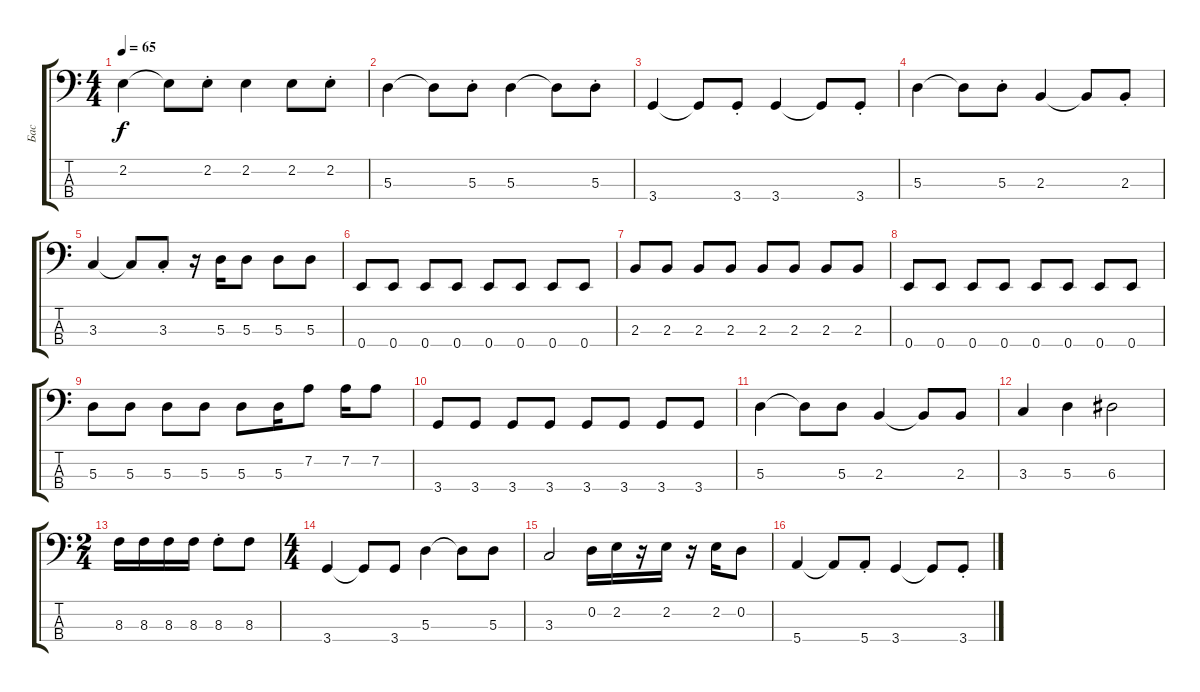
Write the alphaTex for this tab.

\track (" Бас" " Бас") {instrument electricbassfinger}
\staff {score tabs}
\tuning (G2 D2 A1 E1) {hide}
\ts (4 4)
\tempo 65
\clef f4
\ks c
2.2.4{dy f} 2.2{t}.8 2.2{st}.8 2.2.4 2.2.8 2.2{st}.8 |
5.3.4 5.3{t}.8 5.3{st}.8 5.3.4 5.3{t}.8 5.3{st}.8 |
3.4.4 3.4{t}.8 3.4{st}.8 3.4.4 3.4{t}.8 3.4{st}.8 |
5.3.4 5.3{t}.8 5.3{st}.8 2.3.4 2.3{t}.8 2.3{st}.8 |
3.3.4 3.3{t}.8 3.3{st}.8 r.16 5.3.16 5.3.8 5.3.8 5.3.8 |
0.4.8 0.4.8 0.4.8 0.4.8 0.4.8 0.4.8 0.4.8 0.4.8 |
2.3.8 2.3.8 2.3.8 2.3.8 2.3.8 2.3.8 2.3.8 2.3.8 |
0.4.8 0.4.8 0.4.8 0.4.8 0.4.8 0.4.8 0.4.8 0.4.8 |
5.3.8 5.3.8 5.3.8 5.3.8 5.3.8 5.3.16 7.2.8 7.2.16 7.2.8 |
3.4.8 3.4.8 3.4.8 3.4.8 3.4.8 3.4.8 3.4.8 3.4.8 |
5.3.4 5.3{t}.8 5.3.8 2.3.4 2.3{t}.8 2.3.8 |
3.3.4 5.3.4 6.3.2 |
\ts (2 4)
8.3.16 8.3.16 8.3.16 8.3.16 8.3{st}.8 8.3.8 |
\ts (4 4)
3.4.4 3.4{t}.8 3.4.8 5.3.4 5.3{t}.8 5.3.8 |
3.3.2 0.2.16 2.2.16 r.16 2.2.16 r.16 2.2.16 0.2.8 |
5.4.4 5.4{t}.8 5.4{st}.8 3.4.4 3.4{t}.8 3.4{st}.8
